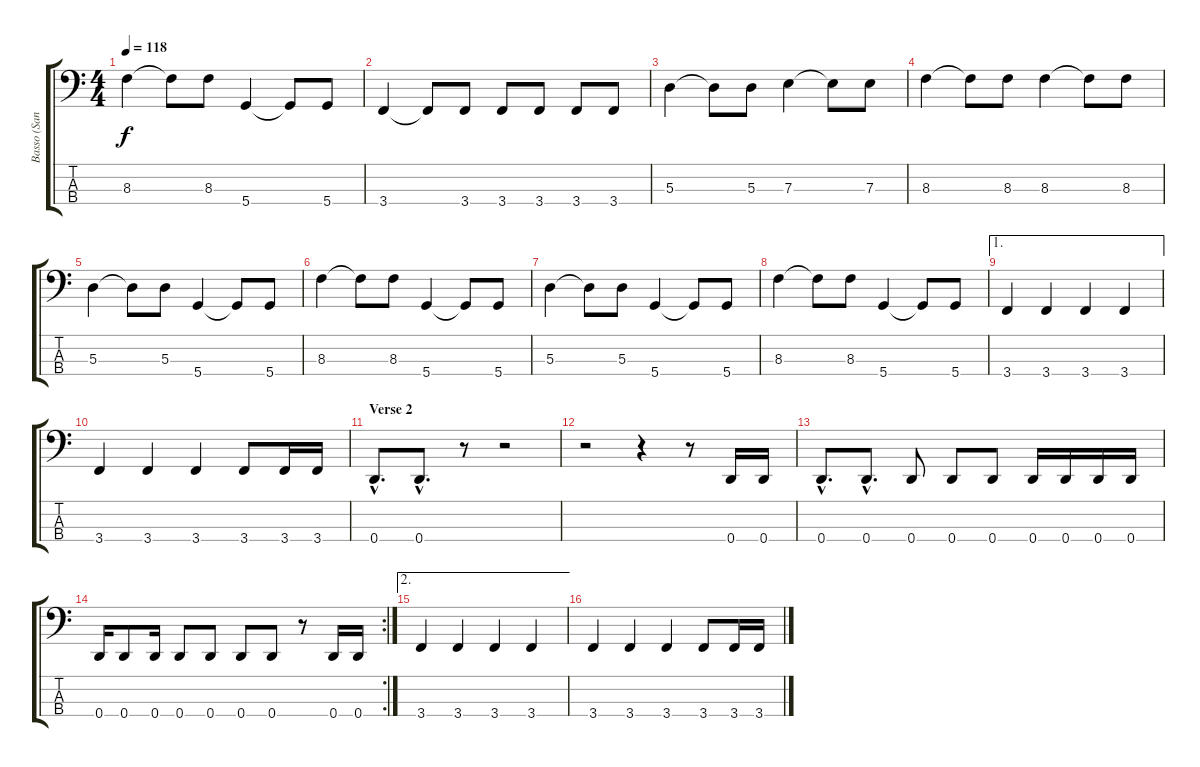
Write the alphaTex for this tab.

\track ("Basso (Santtu)" "Basso (San") {instrument electricbasspick}
\staff {score tabs}
\tuning (G2 D2 A1 D1) {hide}
\ts (4 4)
\tempo 118
\clef f4
\ks c
8.3.4{dy f} 8.3{t}.8 8.3.8 5.4.4 5.4{t}.8 5.4.8 |
3.4.4 3.4{t}.8 3.4.8 3.4.8 3.4.8 3.4.8 3.4.8 |
5.3.4 5.3{t}.8 5.3.8 7.3.4 7.3{t}.8 7.3.8 |
8.3.4 8.3{t}.8 8.3.8 8.3.4 8.3{t}.8 8.3.8 |
5.3.4 5.3{t}.8 5.3.8 5.4.4 5.4{t}.8 5.4.8 |
8.3.4 8.3{t}.8 8.3.8 5.4.4 5.4{t}.8 5.4.8 |
5.3.4 5.3{t}.8 5.3.8 5.4.4 5.4{t}.8 5.4.8 |
8.3.4 8.3{t}.8 8.3.8 5.4.4 5.4{t}.8 5.4.8 |
\ae 1
3.4.4 3.4.4 3.4.4 3.4.4 |
3.4.4 3.4.4 3.4.4 3.4.8 3.4.16 3.4.16 |
\section ("" "Verse 2")
0.4{hac}.8{d} 0.4{hac}.8{d} r.8 r.2 |
r.2 r.4 r.8 0.4.16 0.4.16 |
0.4{hac}.8{d} 0.4{hac}.8{d} 0.4.8 0.4.8 0.4.8 0.4.16 0.4.16 0.4.16 0.4.16 |
\rc 2
0.4.16 0.4.8 0.4.16 0.4.8 0.4.8 0.4.8 0.4.8 r.8 0.4.16 0.4.16 |
\ae 2
3.4.4 3.4.4 3.4.4 3.4.4 |
3.4.4 3.4.4 3.4.4 3.4.8 3.4.16 3.4.16
